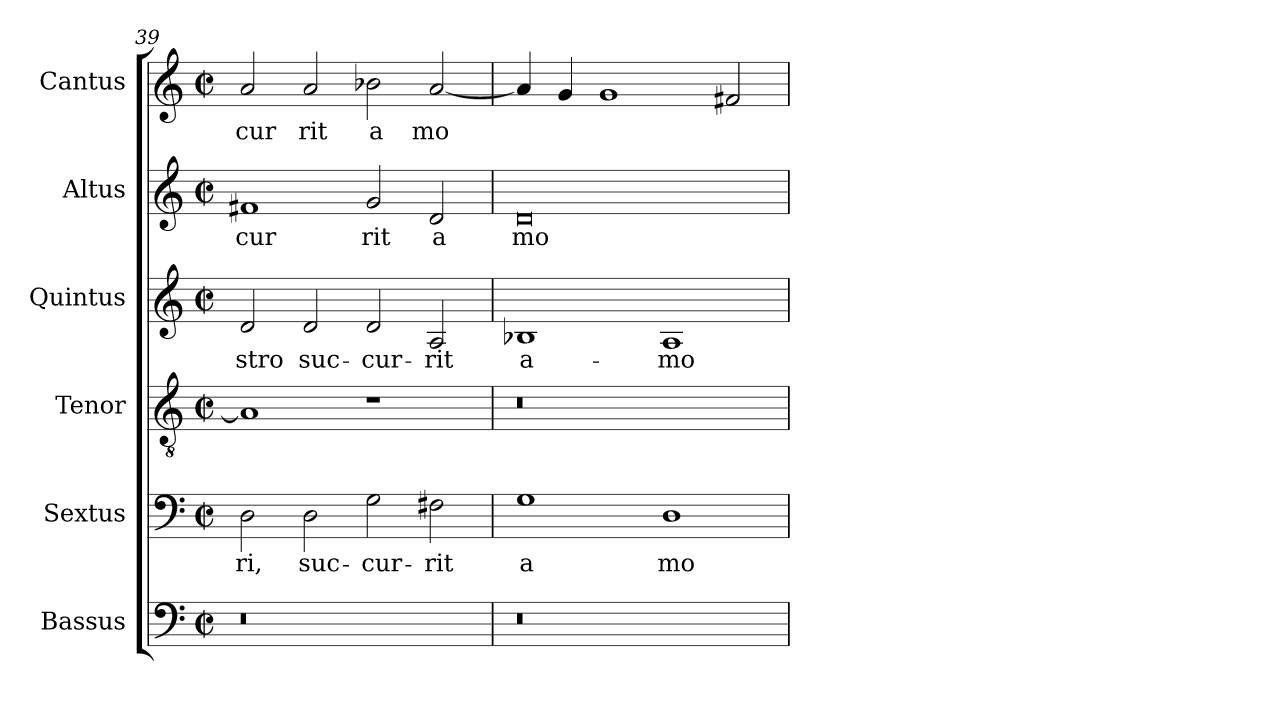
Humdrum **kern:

**kern	**kern	**text	**kern	**text	**kern	**text	**kern	**text	**kern	**text
*part6	*part5	*part5	*part4	*part4	*part3	*part3	*part2	*part2	*part1	*part1
*staff6	*staff5	*staff5	*staff4	*staff4	*staff3	*staff3	*staff2	*staff2	*staff1	*staff1
*I"Bassus	*I"Sextus	*	*I"Tenor	*	*I"Quintus	*	*I"Altus	*	*I"Cantus	*
*I'Bassus	*I'Sextus	*	*I'Tenor	*	*I'Quintus	*	*I'Altus	*	*I'Cantus	*
*clefF4	*clefF4	*	*clefGv2	*	*clefG2	*	*clefG2	*	*clefG2	*
*k[]	*k[]	*	*k[]	*	*k[]	*	*k[]	*	*k[]	*
*C:	*C:	*	*C:	*	*C:	*	*C:	*	*C:	*
*M2/2	*M2/2	*	*M2/2	*	*M2/2	*	*M2/2	*	*M2/2	*
*met(c|)	*met(c|)	*	*met(c|)	*	*met(c|)	*	*met(c|)	*	*met(c|)	*
=39	=39	=39	=39	=39	=39	=39	=39	=39	=39	=39
!	!	!LO:LY:b:cj	!	!LO:LY:b:cj	!	!LO:LY:b:cj	!	!LO:LY:b:cj	!	!LO:LY:b:cj
0r	2D\	-ri,	1A]	.	2d/	-stro	1f#X	cur	2a/	cur
!	!	!LO:LY:b:cj	!	!	!	!LO:LY:b:cj	!	!	!	!LO:LY:b:cj
.	2D\	suc-	.	.	2d/	suc-	.	.	2a/	rit
!	!	!LO:LY:b:cj	!	!	!	!LO:LY:b:cj	!	!LO:LY:b:cj	!	!LO:LY:b:cj
.	2G\	-cur-	1r	.	2d/	-cur-	2g/	rit	2b-X\	a
!	!	!LO:LY:b:cj	!	!	!	!LO:LY:b:cj	!	!LO:LY:b:cj	!	!LO:LY:b:cj
.	2F#X\	-rit	.	.	2A/	-rit	2d/	a	[>2a/	mo
!!LO:PB:g=z
=40	=40	=40	=40	=40	=40	=40	=40	=40	=40	=40
!	!	!LO:LY:b:cj	!	!	!	!LO:LY:b:cj	!	!LO:LY:b:cj	!	!LO:LY:b:cj
0r	1G	a	0r	.	1B-X	a-	0d	mo	4a/]	.
!	!	!	!	!	!	!	!	!	!	!LO:LY:b:cj
.	.	.	.	.	.	.	.	.	4g/	.
!	!	!	!	!	!	!	!	!	!	!LO:LY:b:cj
.	.	.	.	.	.	.	.	.	1g	.
!	!	!LO:LY:b:cj	!	!	!	!LO:LY:b:cj	!	!	!	!
.	1D	mo	.	.	1A	-mo-	.	.	.	.
!	!	!	!	!	!	!	!	!	!	!LO:LY:b:cj
.	.	.	.	.	.	.	.	.	2f#/	.
=	=	=	=	=	=	=	=	=	=	=
*-	*-	*-	*-	*-	*-	*-	*-	*-	*-	*-
